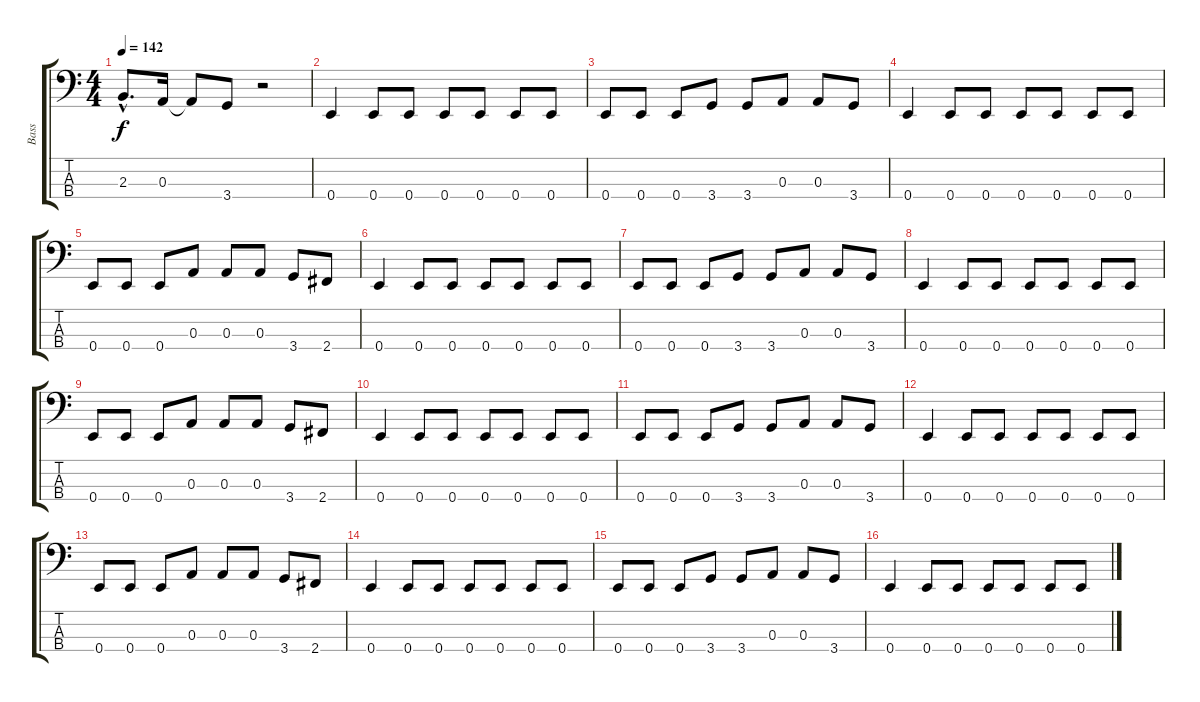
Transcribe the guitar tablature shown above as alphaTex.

\track ("Bass" "Bass") {instrument electricbassfinger}
\staff {score tabs}
\tuning (G2 D2 A1 E1) {hide}
\ts (4 4)
\tempo 142
\clef f4
\ks aminor
2.3{hac}.8{d dy f} 0.3.16 0.3{t}.8 3.4.8 r.2 |
0.4.4 0.4.8 0.4.8 0.4.8 0.4.8 0.4.8 0.4.8 |
0.4.8 0.4.8 0.4.8 3.4.8 3.4.8 0.3.8 0.3.8 3.4.8 |
0.4.4 0.4.8 0.4.8 0.4.8 0.4.8 0.4.8 0.4.8 |
0.4.8 0.4.8 0.4.8 0.3.8 0.3.8 0.3.8 3.4.8 2.4.8 |
0.4.4 0.4.8 0.4.8 0.4.8 0.4.8 0.4.8 0.4.8 |
0.4.8 0.4.8 0.4.8 3.4.8 3.4.8 0.3.8 0.3.8 3.4.8 |
0.4.4 0.4.8 0.4.8 0.4.8 0.4.8 0.4.8 0.4.8 |
0.4.8 0.4.8 0.4.8 0.3.8 0.3.8 0.3.8 3.4.8 2.4.8 |
0.4.4 0.4.8 0.4.8 0.4.8 0.4.8 0.4.8 0.4.8 |
0.4.8 0.4.8 0.4.8 3.4.8 3.4.8 0.3.8 0.3.8 3.4.8 |
0.4.4 0.4.8 0.4.8 0.4.8 0.4.8 0.4.8 0.4.8 |
0.4.8 0.4.8 0.4.8 0.3.8 0.3.8 0.3.8 3.4.8 2.4.8 |
0.4.4 0.4.8 0.4.8 0.4.8 0.4.8 0.4.8 0.4.8 |
0.4.8 0.4.8 0.4.8 3.4.8 3.4.8 0.3.8 0.3.8 3.4.8 |
0.4.4 0.4.8 0.4.8 0.4.8 0.4.8 0.4.8 0.4.8
